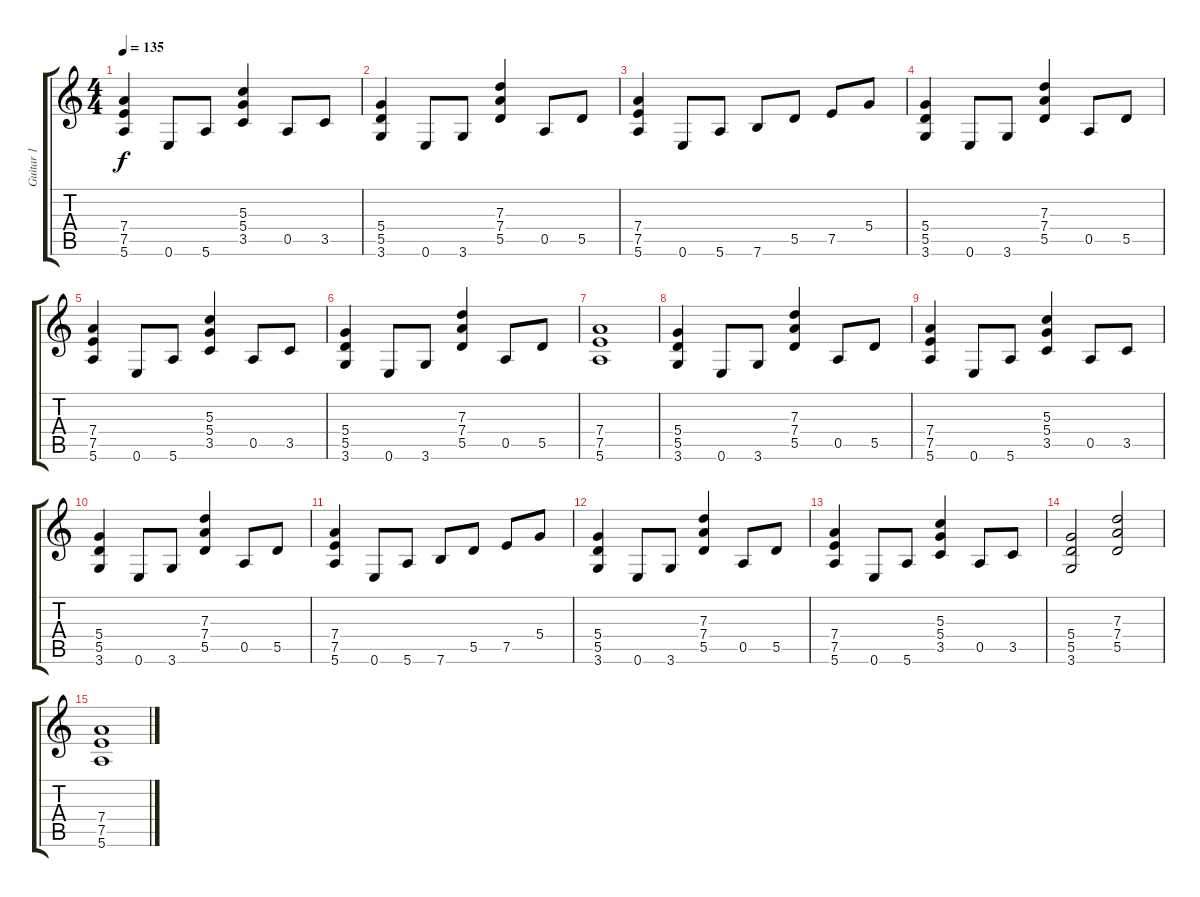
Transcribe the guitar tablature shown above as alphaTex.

\track ("Guitar 1" "Guitar 1") {instrument overdrivenguitar}
\staff {score tabs}
\tuning (E4 B3 G3 D3 A2 E2) {hide}
\ts (4 4)
\tempo 135
\clef g2
\ks c
(7.4 7.5 5.6).4{dy f} 0.6.8 5.6.8 (5.3 5.4 3.5).4 0.5.8 3.5.8 |
(5.4 5.5 3.6).4 0.6.8 3.6.8 (7.3 7.4 5.5).4 0.5.8 5.5.8 |
(7.4 7.5 5.6).4 0.6.8 5.6.8 7.6.8 5.5.8 7.5.8 5.4.8 |
(5.4 5.5 3.6).4 0.6.8 3.6.8 (7.3 7.4 5.5).4 0.5.8 5.5.8 |
(7.4 7.5 5.6).4 0.6.8 5.6.8 (5.3 5.4 3.5).4 0.5.8 3.5.8 |
(5.4 5.5 3.6).4 0.6.8 3.6.8 (7.3 7.4 5.5).4 0.5.8 5.5.8 |
(7.4 7.5 5.6).1 |
(5.4 5.5 3.6).4 0.6.8 3.6.8 (7.3 7.4 5.5).4 0.5.8 5.5.8 |
(7.4 7.5 5.6).4 0.6.8 5.6.8 (5.3 5.4 3.5).4 0.5.8 3.5.8 |
(5.4 5.5 3.6).4 0.6.8 3.6.8 (7.3 7.4 5.5).4 0.5.8 5.5.8 |
(7.4 7.5 5.6).4 0.6.8 5.6.8 7.6.8 5.5.8 7.5.8 5.4.8 |
(5.4 5.5 3.6).4 0.6.8 3.6.8 (7.3 7.4 5.5).4 0.5.8 5.5.8 |
(7.4 7.5 5.6).4 0.6.8 5.6.8 (5.3 5.4 3.5).4 0.5.8 3.5.8 |
(5.4 5.5 3.6).2 (7.3 7.4 5.5).2 |
(7.4 7.5 5.6).1
